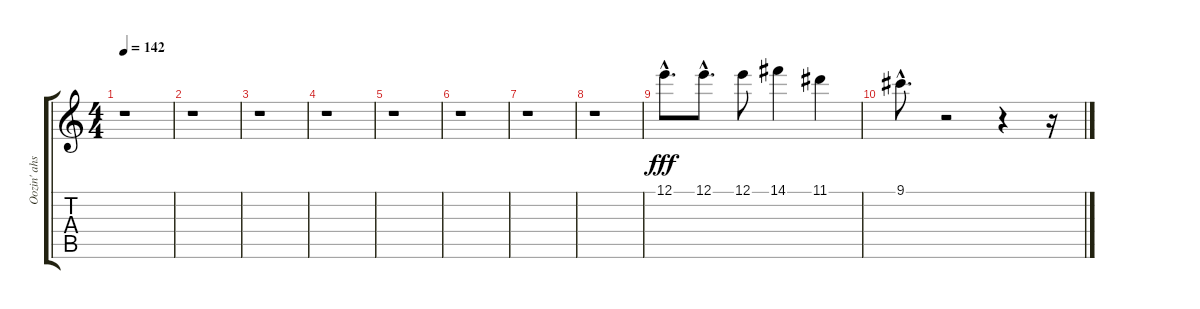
\track ("Oozin' ahs - Mr. Brett/Jay" "Oozin' ahs") {instrument overdrivenguitar}
\staff {score tabs}
\tuning (E4 B3 G3 D3 A2 E2) {hide}
\ts (4 4)
\tempo 142
\clef g2
\ks c
r.1{dy fff} |
r.1 |
r.1 |
r.1 |
r.1 |
r.1 |
r.1 |
r.1 |
12.1{hac}.8{d} 12.1{hac}.8{d} 12.1.8 14.1.4 11.1.4 |
9.1{hac}.8{d} r.2 r.4 r.16
